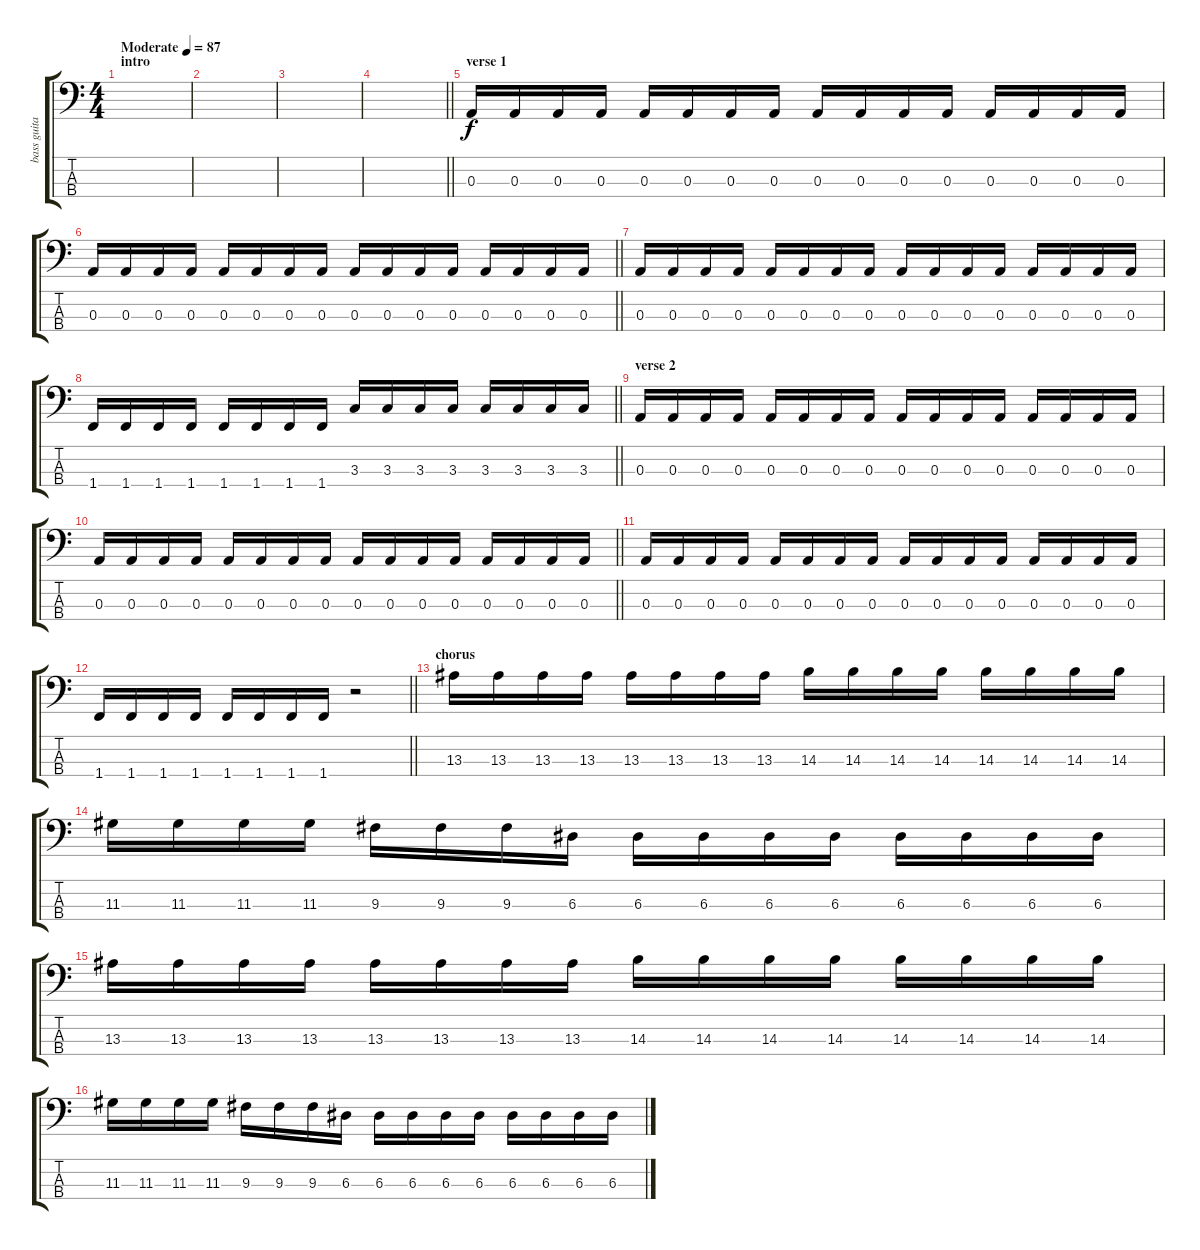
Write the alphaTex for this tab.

\track ("bass guitar" "bass guita") {instrument electricbasspick}
\staff {score tabs}
\tuning (G2 D2 A1 E1) {hide}
\ts (4 4)
\section ("" "intro")
\tempo (87 "Moderate")
\clef f4
\ks c
|
|
|
\barLineRight lightlight
|
\section ("" "verse 1")
0.3.16 0.3.16 0.3.16 0.3.16 0.3.16 0.3.16 0.3.16 0.3.16 0.3.16 0.3.16 0.3.16 0.3.16 0.3.16 0.3.16 0.3.16 0.3.16 |
\barLineRight lightlight
0.3.16 0.3.16 0.3.16 0.3.16 0.3.16 0.3.16 0.3.16 0.3.16 0.3.16 0.3.16 0.3.16 0.3.16 0.3.16 0.3.16 0.3.16 0.3.16 |
0.3.16 0.3.16 0.3.16 0.3.16 0.3.16 0.3.16 0.3.16 0.3.16 0.3.16 0.3.16 0.3.16 0.3.16 0.3.16 0.3.16 0.3.16 0.3.16 |
\barLineRight lightlight
1.4.16 1.4.16 1.4.16 1.4.16 1.4.16 1.4.16 1.4.16 1.4.16 3.3.16 3.3.16 3.3.16 3.3.16 3.3.16 3.3.16 3.3.16 3.3.16 |
\section ("" "verse 2")
0.3.16 0.3.16 0.3.16 0.3.16 0.3.16 0.3.16 0.3.16 0.3.16 0.3.16 0.3.16 0.3.16 0.3.16 0.3.16 0.3.16 0.3.16 0.3.16 |
\barLineRight lightlight
0.3.16 0.3.16 0.3.16 0.3.16 0.3.16 0.3.16 0.3.16 0.3.16 0.3.16 0.3.16 0.3.16 0.3.16 0.3.16 0.3.16 0.3.16 0.3.16 |
0.3.16 0.3.16 0.3.16 0.3.16 0.3.16 0.3.16 0.3.16 0.3.16 0.3.16 0.3.16 0.3.16 0.3.16 0.3.16 0.3.16 0.3.16 0.3.16 |
\barLineRight lightlight
1.4.16 1.4.16 1.4.16 1.4.16 1.4.16 1.4.16 1.4.16 1.4.16 r.2 |
\section ("" "chorus")
13.3.16 13.3.16 13.3.16 13.3.16 13.3.16 13.3.16 13.3.16 13.3.16 14.3.16 14.3.16 14.3.16 14.3.16 14.3.16 14.3.16 14.3.16 14.3.16 |
11.3.16 11.3.16 11.3.16 11.3.16 9.3.16 9.3.16 9.3.16 6.3.16 6.3.16 6.3.16 6.3.16 6.3.16 6.3.16 6.3.16 6.3.16 6.3.16 |
13.3.16 13.3.16 13.3.16 13.3.16 13.3.16 13.3.16 13.3.16 13.3.16 14.3.16 14.3.16 14.3.16 14.3.16 14.3.16 14.3.16 14.3.16 14.3.16 |
11.3.16 11.3.16 11.3.16 11.3.16 9.3.16 9.3.16 9.3.16 6.3.16 6.3.16 6.3.16 6.3.16 6.3.16 6.3.16 6.3.16 6.3.16 6.3.16
